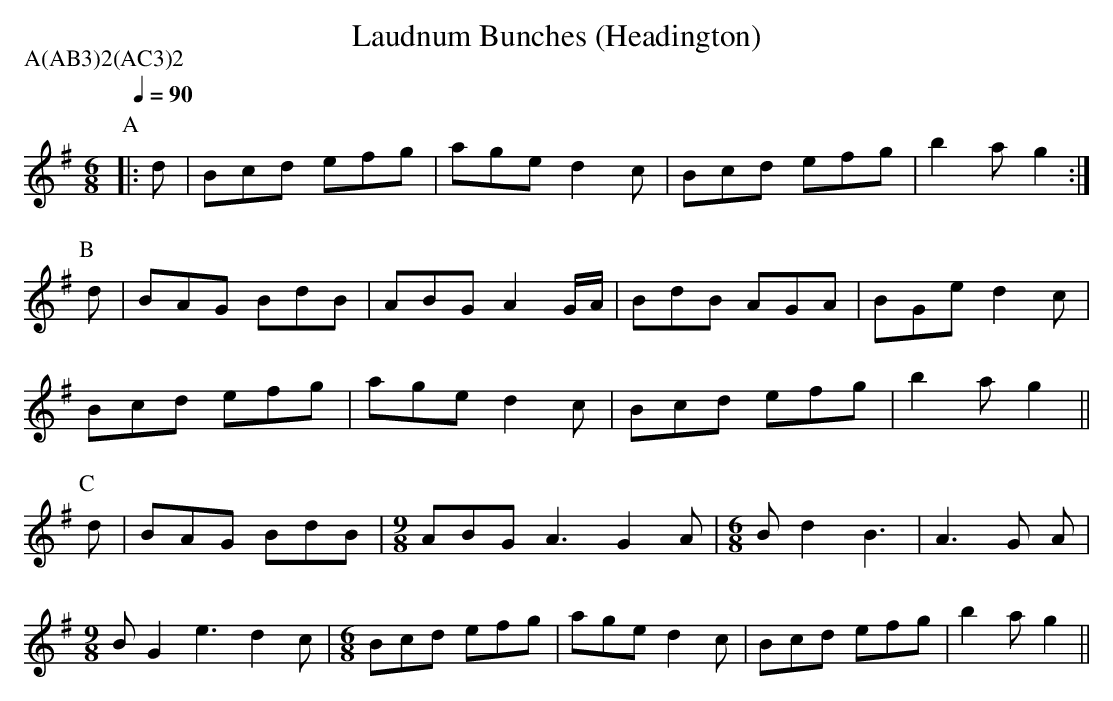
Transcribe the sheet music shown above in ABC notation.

X:1
T:Laudnum Bunches (Headington)
L:1/8
M:6/8
P:A(AB3)2(AC3)2
K:Gmaj
Q:1/4=90
P:A
|:d | Bcd efg | age d2c | Bcd efg | b2a g2 :|
P:B
d | BAG BdB | ABG A2G/2A/2 | BdB AGA | BGe d2 c |
Bcd efg | age d2c | Bcd efg | b2a g2 ||
P:C
d | BAG BdB |[M:9/8] ABG A3 G2A|[M:6/8] B d2 B3 | A3 G A|
M:9/8
B G2 e3 d2c |[M:6/8] Bcd efg | age d2c | Bcd efg | b2 a g2 ||
